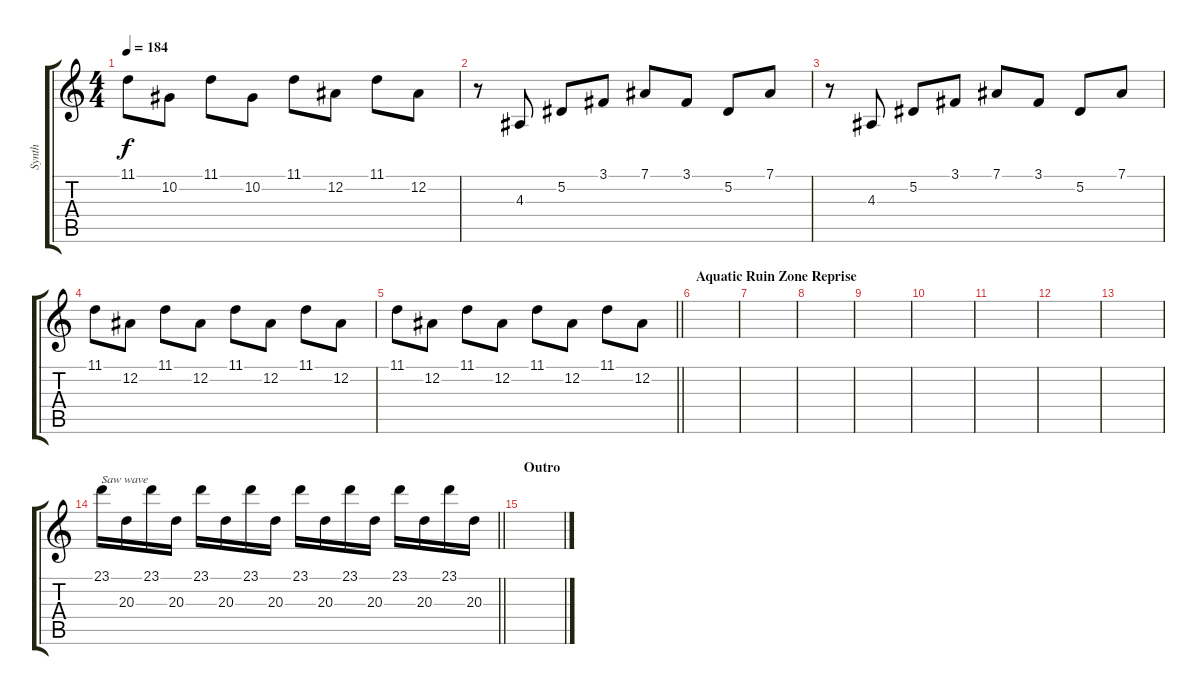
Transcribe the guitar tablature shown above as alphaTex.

\track ("Synth" "Synth") {instrument lead2sawtooth}
\staff {score tabs}
\tuning (Eb4 Bb3 Gb3 Db3 Ab2 Eb2) {hide}
\ts (4 4)
\tempo 184
\clef g2
\ks c
11.1.8{dy f} 10.2.8 11.1.8 10.2.8 11.1.8 12.2.8 11.1.8 12.2.8 |
r.8 4.3.8 5.2.8 3.1.8 7.1.8 3.1.8 5.2.8 7.1.8 |
r.8 4.3.8 5.2.8 3.1.8 7.1.8 3.1.8 5.2.8 7.1.8 |
11.1.8 12.2.8 11.1.8 12.2.8 11.1.8 12.2.8 11.1.8 12.2.8 |
\barLineRight lightlight
11.1.8 12.2.8 11.1.8 12.2.8 11.1.8 12.2.8 11.1.8 12.2.8 |
\section ("" "Aquatic Ruin Zone Reprise")
|
|
|
|
|
|
|
|
\barLineRight lightlight
23.1.16{txt "Saw wave" instrument lead2sawtooth} 20.3.16 23.1.16 20.3.16 23.1.16 20.3.16 23.1.16 20.3.16 23.1.16 20.3.16 23.1.16 20.3.16 23.1.16 20.3.16 23.1.16 20.3.16 |
\section ("" "Outro")
